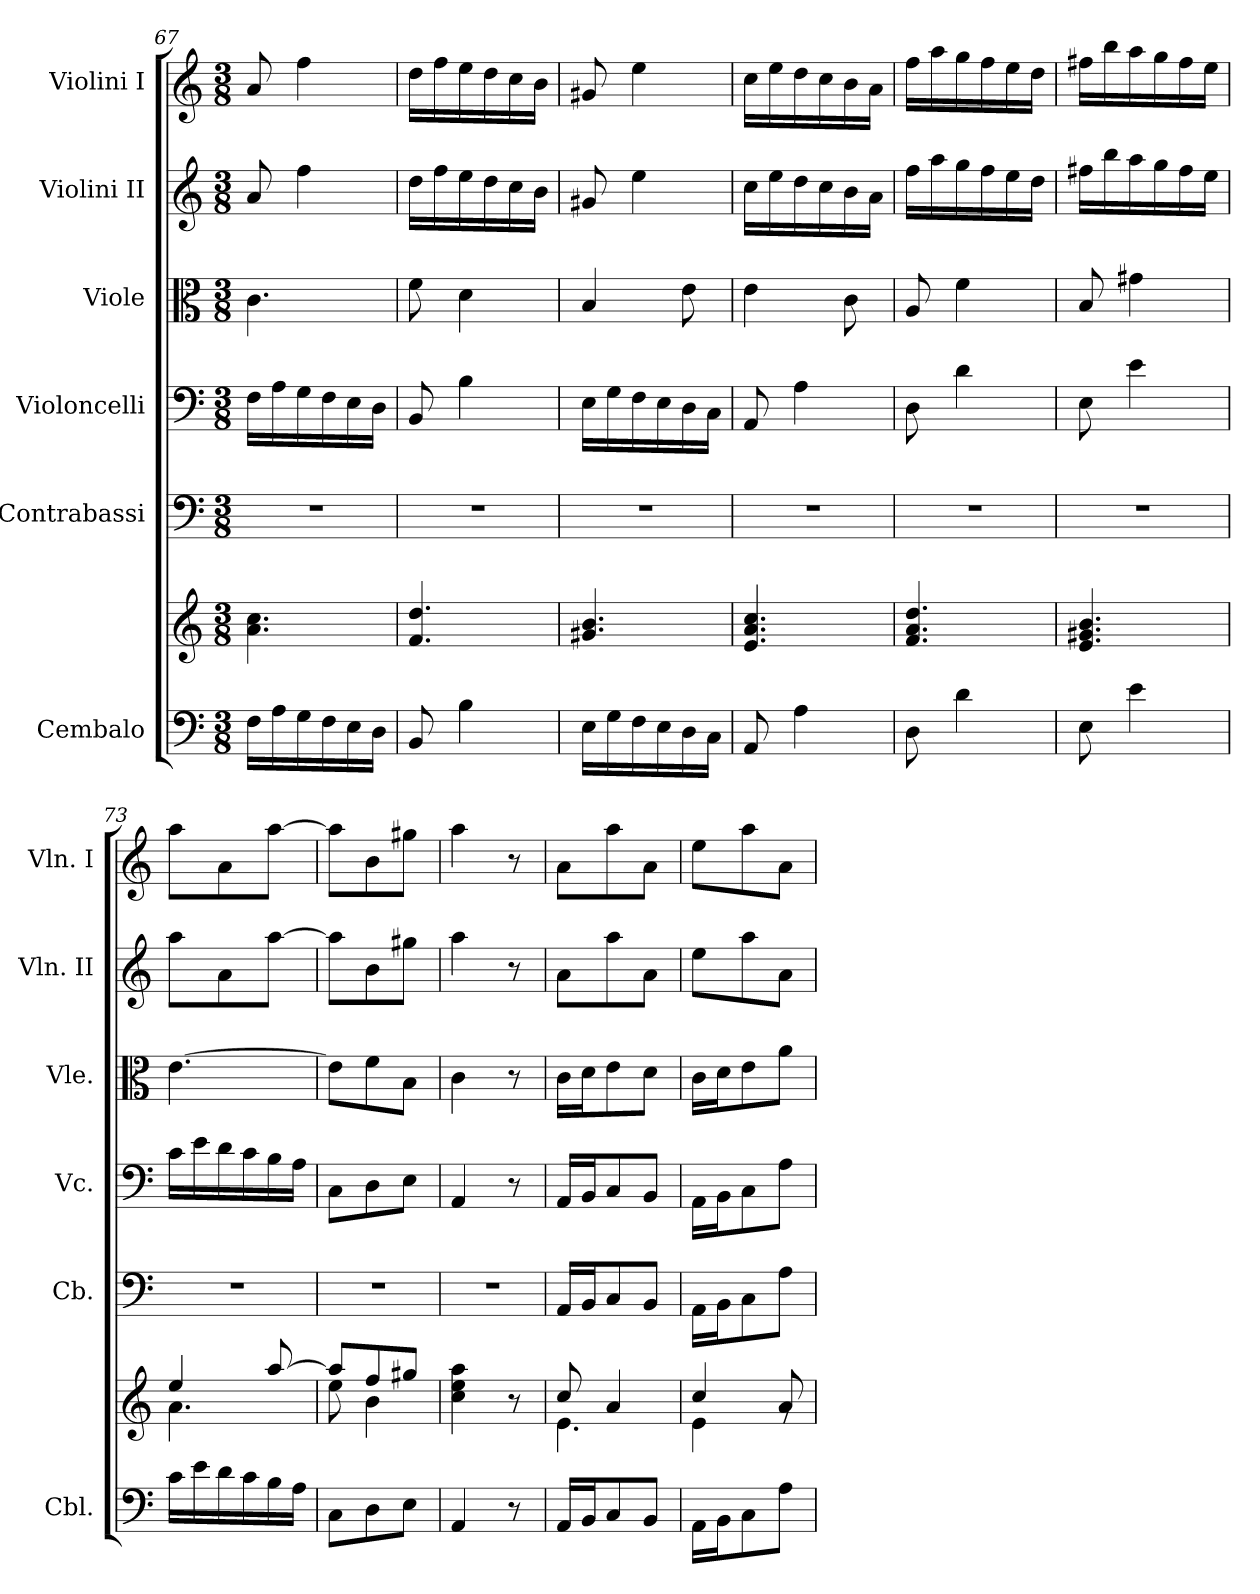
**kern	**kern	**kern	**kern	**kern	**kern	**kern
*part6	*part6	*part5	*part4	*part3	*part2	*part1
*staff7	*staff6	*staff5	*staff4	*staff3	*staff2	*staff1
*I"Cembalo	*	*I"Contrabassi	*I"Violoncelli	*I"Viole	*I"Violini II	*I"Violini I
*I'Cbl.	*	*I'Cb.	*I'Vc.	*I'Vle.	*I'Vln. II	*I'Vln. I
*clefF4	*clefG2	*clefF4	*clefF4	*clefC3	*clefG2	*clefG2
*	*	*ITrd7c12	*	*	*	*
*k[]	*k[]	*k[]	*k[]	*k[]	*k[]	*k[]
*M3/8	*M3/8	*M3/8	*M3/8	*M3/8	*M3/8	*M3/8
=67	=67	=67	=67	=67	=67	=67
16F\LL	4.a\ 4.cc\	4.r	16F\LL	4.c\	8a/	8a/
16A\	.	.	16A\	.	.	.
16G\	.	.	16G\	.	4ff\	4ff\
16F\	.	.	16F\	.	.	.
16E\	.	.	16E\	.	.	.
16D\JJ	.	.	16D\JJ	.	.	.
=68	=68	=68	=68	=68	=68	=68
8BB/	4.f/ 4.dd/	4.r	8BB/	8f\	16dd\LL	16dd\LL
.	.	.	.	.	16ff\	16ff\
4B\	.	.	4B\	4d\	16ee\	16ee\
.	.	.	.	.	16dd\	16dd\
.	.	.	.	.	16cc\	16cc\
.	.	.	.	.	16b\JJ	16b\JJ
!!LO:PB:g=z
=69	=69	=69	=69	=69	=69	=69
16E\LL	4.g#X/ 4.b/	4.r	16E\LL	4B/	8g#X/	8g#X/
16G\	.	.	16G\	.	.	.
16F\	.	.	16F\	.	4ee\	4ee\
16E\	.	.	16E\	.	.	.
16D\	.	.	16D\	8e\	.	.
16C\JJ	.	.	16C\JJ	.	.	.
=70	=70	=70	=70	=70	=70	=70
8AA/	4.e/ 4.a/ 4.cc/	4.r	8AA/	4e\	16cc\LL	16cc\LL
.	.	.	.	.	16ee\	16ee\
4A\	.	.	4A\	.	16dd\	16dd\
.	.	.	.	.	16cc\	16cc\
.	.	.	.	8c\	16b\	16b\
.	.	.	.	.	16a\JJ	16a\JJ
=71	=71	=71	=71	=71	=71	=71
8D\	4.f/ 4.a/ 4.dd/	4.r	8D\	8A/	16ff\LL	16ff\LL
.	.	.	.	.	16aa\	16aa\
4d\	.	.	4d\	4f\	16gg\	16gg\
.	.	.	.	.	16ff\	16ff\
.	.	.	.	.	16ee\	16ee\
.	.	.	.	.	16dd\JJ	16dd\JJ
=72	=72	=72	=72	=72	=72	=72
8E\	4.e/ 4.g#X/ 4.b/	4.r	8E\	8B/	16ff#X\LL	16ff#X\LL
.	.	.	.	.	16bb\	16bb\
4e\	.	.	4e\	4g#X\	16aa\	16aa\
.	.	.	.	.	16gg\	16gg\
.	.	.	.	.	16ff#i\	16ff#i\
.	.	.	.	.	16ee\JJ	16ee\JJ
=73	=73	=73	=73	=73	=73	=73
*	*^	*	*	*	*	*
16c\LL	4ee/	4.a\	4.r	16c\LL	[4.e\	8aa\L	8aa\L
16e\	.	.	.	16e\	.	.	.
16d\	.	.	.	16d\	.	8a\	8a\
16c\	.	.	.	16c\	.	.	.
16B\	[8aa/	.	.	16B\	.	[8aa\J	[8aa\J
16A\JJ	.	.	.	16A\JJ	.	.	.
=74	=74	=74	=74	=74	=74	=74	=74
8C\L	8aa/L]	8ee\	4.r	8C\L	8e\L]	8aa\L]	8aa\L]
8D\	8ff/	4b\	.	8D\	8f\	8b\	8b\
8E\J	8gg#X/J	.	.	8E\J	8B\J	8gg#X\J	8gg#X\J
*	*v	*v	*	*	*	*	*
=75	=75	=75	=75	=75	=75	=75
4AA/	4cc\ 4ee\ 4aa\	4.r	4AA/	4c\	4aa\	4aa\
8r	8r	.	8r	8r	8r	8r
!!LO:PB:g=z
=76	=76	=76	=76	=76	=76	=76
*	*^	*	*	*	*	*
16AA/LL	8cc/	4.e\	16AAA/LL	16AA/LL	16c\LL	8a\L	8a\L
16BB/J	.	.	16BBB/J	16BB/J	16d\J	.	.
8C/	4a/	.	8CC/	8C/	8e\	8aa\	8aa\
8BB/J	.	.	8BBB/J	8BB/J	8d\J	8a\J	8a\J
=77	=77	=77	=77	=77	=77	=77	=77
16AA\LL	4cc/	4e\	16AAA\LL	16AA\LL	16c\LL	8ee\L	8ee\L
16BB\J	.	.	16BBB\J	16BB\J	16d\J	.	.
8C\	.	.	8CC\	8C\	8e\	8aa\	8aa\
8A\J	8a/	8rg	8AA\J	8A\J	8a\J	8a\J	8a\J
*	*v	*v	*	*	*	*	*
=	=	=	=	=	=	=
*-	*-	*-	*-	*-	*-	*-
